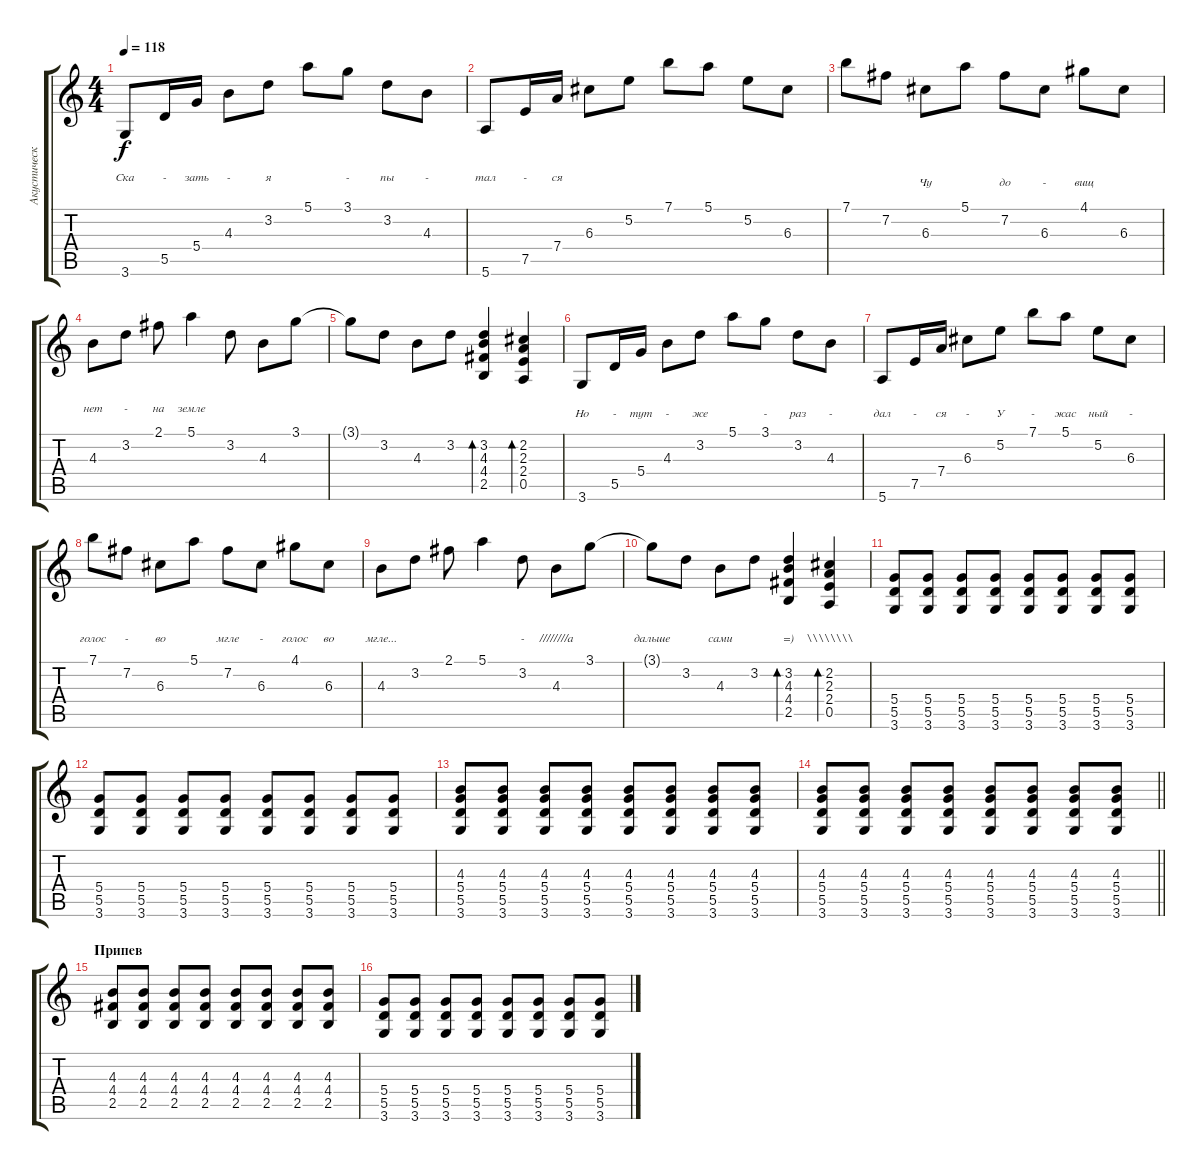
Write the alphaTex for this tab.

\track ("Акустическая гитара" "Акустическ") {instrument acousticguitarsteel}
\staff {score tabs}
\tuning (E4 B3 G3 D3 A2 E2) {hide}
\ts (4 4)
\tempo 118
\clef g2
\ks c
3.6.8{lyrics (0 "") lyrics (1 "") lyrics (2 "Ска") lyrics (3 "") lyrics (4 "") dy f} 5.5.16{lyrics (0 "") lyrics (1 "") lyrics (2 "-") lyrics (3 "") lyrics (4 "")} 5.4.16{lyrics (0 "") lyrics (1 "") lyrics (2 "зать") lyrics (3 "") lyrics (4 "")} 4.3.8{lyrics (0 "") lyrics (1 "") lyrics (2 "-") lyrics (3 "") lyrics (4 "")} 3.2.8{lyrics (0 "") lyrics (1 "") lyrics (2 "я") lyrics (3 "") lyrics (4 "")} 5.1.8{lyrics (0 "") lyrics (1 "") lyrics (2 "") lyrics (3 "") lyrics (4 "")} 3.1.8{lyrics (0 "") lyrics (1 "") lyrics (2 "-") lyrics (3 "") lyrics (4 "")} 3.2.8{lyrics (0 "") lyrics (1 "") lyrics (2 "пы") lyrics (3 "") lyrics (4 "")} 4.3.8{lyrics (0 "") lyrics (1 "") lyrics (2 "-") lyrics (3 "") lyrics (4 "")} |
5.6.8{lyrics (0 "") lyrics (1 "") lyrics (2 "тал") lyrics (3 "") lyrics (4 "")} 7.5.16{lyrics (0 "") lyrics (1 "") lyrics (2 "-") lyrics (3 "") lyrics (4 "")} 7.4.16{lyrics (0 "") lyrics (1 "") lyrics (2 "ся") lyrics (3 "") lyrics (4 "")} 6.3.8 5.2.8 7.1.8 5.1.8 5.2.8 6.3.8 |
7.1.8{lyrics (0 "") lyrics (1 "") lyrics (2 "") lyrics (3 "") lyrics (4 "")} 7.2.8{lyrics (0 "") lyrics (1 "") lyrics (2 "") lyrics (3 "") lyrics (4 "")} 6.3.8{lyrics (0 "") lyrics (1 "") lyrics (2 "") lyrics (3 "Чу") lyrics (4 "")} 5.1.8{lyrics (0 "") lyrics (1 "") lyrics (2 "") lyrics (3 "") lyrics (4 "")} 7.2.8{lyrics (0 "") lyrics (1 "") lyrics (2 "") lyrics (3 "до") lyrics (4 "")} 6.3.8{lyrics (0 "") lyrics (1 "") lyrics (2 "") lyrics (3 "-") lyrics (4 "")} 4.1.8{lyrics (0 "") lyrics (1 "") lyrics (2 "") lyrics (3 "вищ") lyrics (4 "")} 6.3.8{lyrics (0 "") lyrics (1 "") lyrics (2 "") lyrics (3 "") lyrics (4 "")} |
4.3.8{lyrics (0 "") lyrics (1 "") lyrics (2 "") lyrics (3 "нет") lyrics (4 "")} 3.2.8{lyrics (0 "") lyrics (1 "") lyrics (2 "") lyrics (3 "-") lyrics (4 "")} 2.1.8{lyrics (0 "") lyrics (1 "") lyrics (2 "") lyrics (3 "на") lyrics (4 "")} 5.1.4{lyrics (0 "") lyrics (1 "") lyrics (2 "") lyrics (3 "земле") lyrics (4 "")} 3.2.8 4.3.8 3.1.8 |
3.1{t}.8 3.2.8 4.3.8 3.2.8 (3.2 4.3 4.4 2.5).4{bd 60} (2.2 2.3 2.4 0.5).4{bd 60} |
3.6.8{lyrics (0 "") lyrics (1 "") lyrics (2 "") lyrics (3 "") lyrics (4 "Но")} 5.5.16{lyrics (0 "") lyrics (1 "") lyrics (2 "") lyrics (3 "") lyrics (4 "-")} 5.4.16{lyrics (0 "") lyrics (1 "") lyrics (2 "") lyrics (3 "") lyrics (4 "тут")} 4.3.8{lyrics (0 "") lyrics (1 "") lyrics (2 "") lyrics (3 "") lyrics (4 "-")} 3.2.8{lyrics (0 "") lyrics (1 "") lyrics (2 "") lyrics (3 "") lyrics (4 "же")} 5.1.8{lyrics (0 "") lyrics (1 "") lyrics (2 "") lyrics (3 "") lyrics (4 "")} 3.1.8{lyrics (0 "") lyrics (1 "") lyrics (2 "") lyrics (3 "") lyrics (4 "-")} 3.2.8{lyrics (0 "") lyrics (1 "") lyrics (2 "") lyrics (3 "") lyrics (4 "раз")} 4.3.8{lyrics (0 "") lyrics (1 "") lyrics (2 "") lyrics (3 "") lyrics (4 "-")} |
5.6.8{lyrics (0 "") lyrics (1 "") lyrics (2 "") lyrics (3 "") lyrics (4 "дал")} 7.5.16{lyrics (0 "") lyrics (1 "") lyrics (2 "") lyrics (3 "") lyrics (4 "-")} 7.4.16{lyrics (0 "") lyrics (1 "") lyrics (2 "") lyrics (3 "") lyrics (4 "ся")} 6.3.8{lyrics (0 "") lyrics (1 "") lyrics (2 "") lyrics (3 "") lyrics (4 "-")} 5.2.8{lyrics (0 "") lyrics (1 "") lyrics (2 "") lyrics (3 "") lyrics (4 "У")} 7.1.8{lyrics (0 "") lyrics (1 "") lyrics (2 "") lyrics (3 "") lyrics (4 "-")} 5.1.8{lyrics (0 "") lyrics (1 "") lyrics (2 "") lyrics (3 "") lyrics (4 "жас")} 5.2.8{lyrics (0 "") lyrics (1 "") lyrics (2 "") lyrics (3 "") lyrics (4 "ный")} 6.3.8{lyrics (0 "") lyrics (1 "") lyrics (2 "") lyrics (3 "") lyrics (4 "-")} |
7.1.8{lyrics (0 "") lyrics (1 "") lyrics (2 "") lyrics (3 "") lyrics (4 "голос")} 7.2.8{lyrics (0 "") lyrics (1 "") lyrics (2 "") lyrics (3 "") lyrics (4 "-")} 6.3.8{lyrics (0 "") lyrics (1 "") lyrics (2 "") lyrics (3 "") lyrics (4 "во")} 5.1.8{lyrics (0 "") lyrics (1 "") lyrics (2 "") lyrics (3 "") lyrics (4 "")} 7.2.8{lyrics (0 "") lyrics (1 "") lyrics (2 "") lyrics (3 "") lyrics (4 "мгле")} 6.3.8{lyrics (0 "") lyrics (1 "") lyrics (2 "") lyrics (3 "") lyrics (4 "-")} 4.1.8{lyrics (0 "") lyrics (1 "") lyrics (2 "") lyrics (3 "") lyrics (4 "голос")} 6.3.8{lyrics (0 "") lyrics (1 "") lyrics (2 "") lyrics (3 "") lyrics (4 "во")} |
4.3.8{lyrics (0 "") lyrics (1 "") lyrics (2 "") lyrics (3 "") lyrics (4 "мгле...")} 3.2.8{lyrics (0 "") lyrics (1 "") lyrics (2 "") lyrics (3 "") lyrics (4 "")} 2.1.8{lyrics (0 "") lyrics (1 "") lyrics (2 "") lyrics (3 "") lyrics (4 "")} 5.1.4{lyrics (0 "") lyrics (1 "") lyrics (2 "") lyrics (3 "") lyrics (4 "")} 3.2.8{lyrics (0 "") lyrics (1 "") lyrics (2 "") lyrics (3 "") lyrics (4 "-")} 4.3.8{lyrics (0 "") lyrics (1 "") lyrics (2 "") lyrics (3 "") lyrics (4 "////////а")} 3.1.8{lyrics (0 "") lyrics (1 "") lyrics (2 "") lyrics (3 "") lyrics (4 "")} |
3.1{t}.8{lyrics (0 "") lyrics (1 "") lyrics (2 "") lyrics (3 "") lyrics (4 "дальше")} 3.2.8{lyrics (0 "") lyrics (1 "") lyrics (2 "") lyrics (3 "") lyrics (4 "")} 4.3.8{lyrics (0 "") lyrics (1 "") lyrics (2 "") lyrics (3 "") lyrics (4 "сами")} 3.2.8{lyrics (0 "") lyrics (1 "") lyrics (2 "") lyrics (3 "") lyrics (4 "")} (3.2 4.3 4.4 2.5).4{bd 60 lyrics (0 "") lyrics (1 "") lyrics (2 "") lyrics (3 "") lyrics (4 "=)")} (2.2 2.3 2.4 0.5).4{bd 60 lyrics (0 "") lyrics (1 "") lyrics (2 "") lyrics (3 "") lyrics (4 "\\\\\\\\\\\\\\\\")} |
(5.4 5.5 3.6).8 (5.4 5.5 3.6).8 (5.4 5.5 3.6).8 (5.4 5.5 3.6).8 (5.4 5.5 3.6).8 (5.4 5.5 3.6).8 (5.4 5.5 3.6).8 (5.4 5.5 3.6).8 |
(5.4 5.5 3.6).8 (5.4 5.5 3.6).8 (5.4 5.5 3.6).8 (5.4 5.5 3.6).8 (5.4 5.5 3.6).8 (5.4 5.5 3.6).8 (5.4 5.5 3.6).8 (5.4 5.5 3.6).8 |
(4.3 5.4 5.5 3.6).8 (4.3 5.4 5.5 3.6).8 (4.3 5.4 5.5 3.6).8 (4.3 5.4 5.5 3.6).8 (4.3 5.4 5.5 3.6).8 (4.3 5.4 5.5 3.6).8 (4.3 5.4 5.5 3.6).8 (4.3 5.4 5.5 3.6).8 |
\barLineRight lightlight
(4.3 5.4 5.5 3.6).8 (4.3 5.4 5.5 3.6).8 (4.3 5.4 5.5 3.6).8 (4.3 5.4 5.5 3.6).8 (4.3 5.4 5.5 3.6).8 (4.3 5.4 5.5 3.6).8 (4.3 5.4 5.5 3.6).8 (4.3 5.4 5.5 3.6).8 |
\section ("" "Припев")
(4.3 4.4 2.5).8 (4.3 4.4 2.5).8 (4.3 4.4 2.5).8 (4.3 4.4 2.5).8 (4.3 4.4 2.5).8 (4.3 4.4 2.5).8 (4.3 4.4 2.5).8 (4.3 4.4 2.5).8 |
(5.4 5.5 3.6).8 (5.4 5.5 3.6).8 (5.4 5.5 3.6).8 (5.4 5.5 3.6).8 (5.4 5.5 3.6).8 (5.4 5.5 3.6).8 (5.4 5.5 3.6).8 (5.4 5.5 3.6).8
